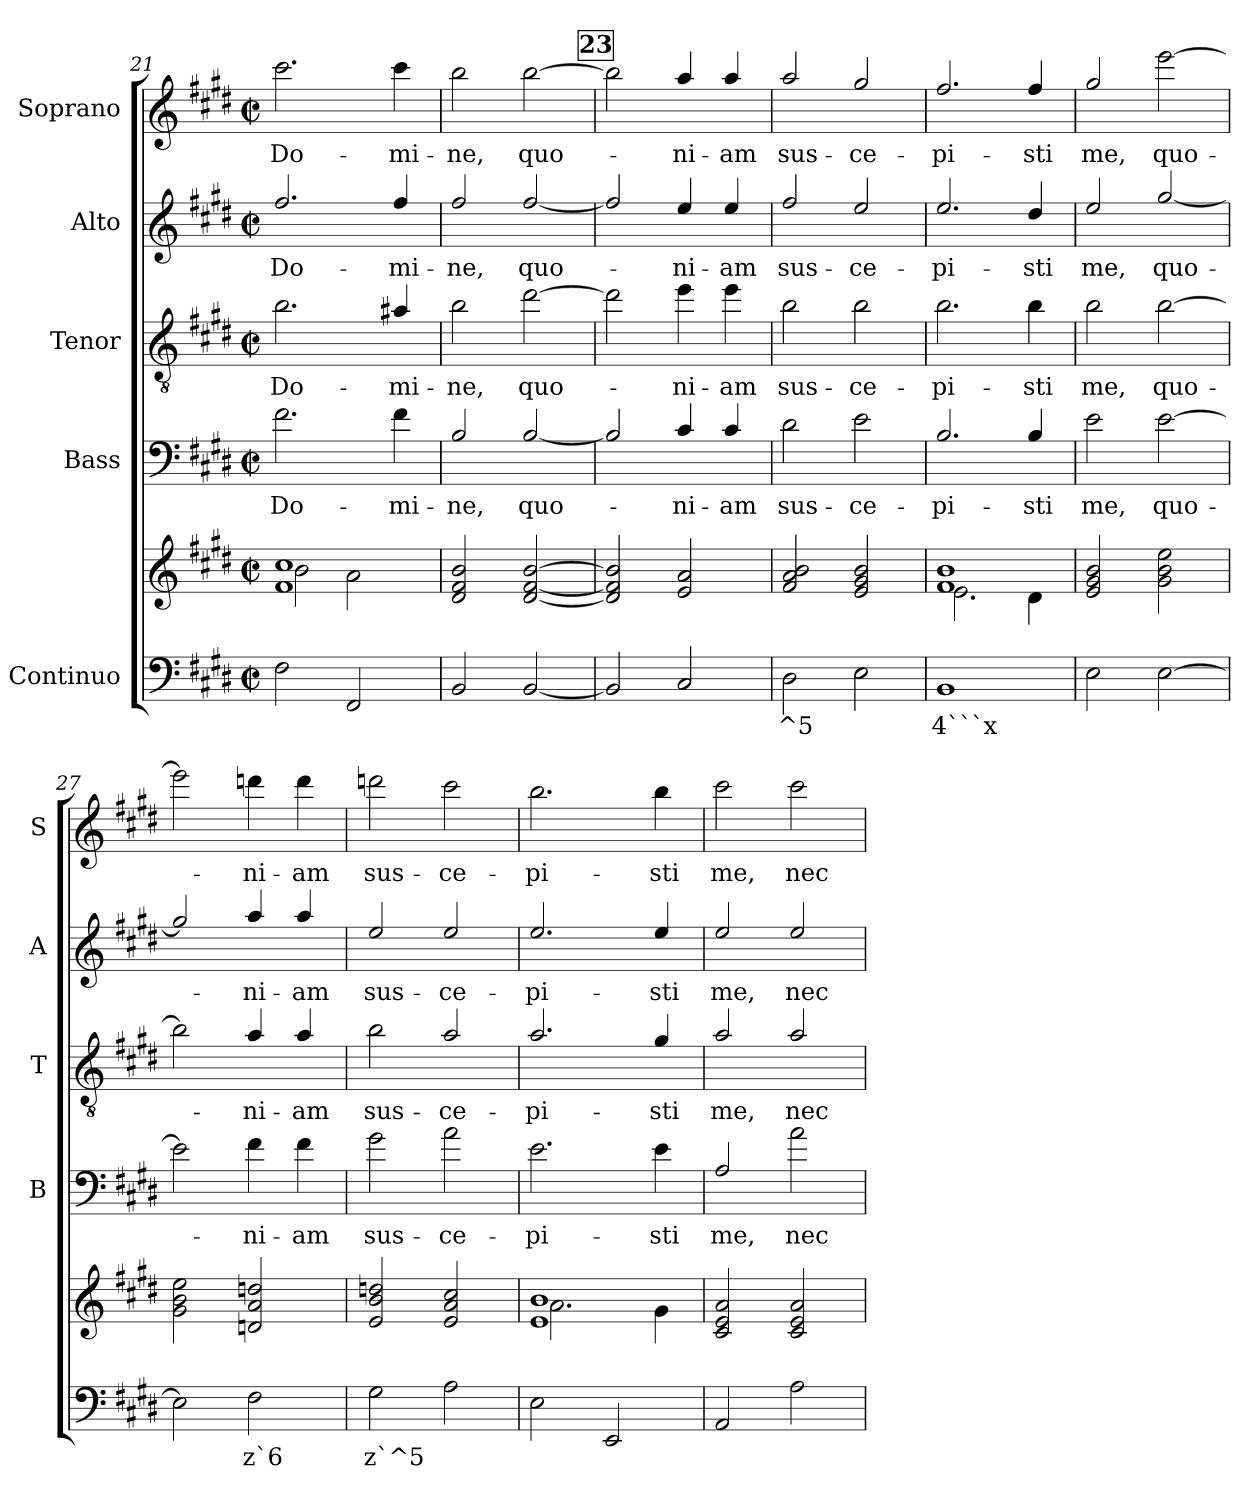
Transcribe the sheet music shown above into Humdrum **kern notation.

**kern	**text	**kern	**kern	**text	**kern	**text	**kern	**text	**kern	**text
*part5	*part5	*part5	*part4	*part4	*part3	*part3	*part2	*part2	*part1	*part1
*staff6	*staff6	*staff5	*staff4	*staff4	*staff3	*staff3	*staff2	*staff2	*staff1	*staff1
*I"Continuo	*	*	*I"Bass	*	*I"Tenor	*	*I"Alto	*	*I"Soprano	*
*	*	*	*I'B	*	*I'T	*	*I'A	*	*I'S	*
*clefF4	*	*clefG2	*clefF4	*	*clefGv2	*	*clefG2	*	*clefG2	*
*	*	*	*ITrd7c12	*	*ITrd7c12	*	*ITrd7c12	*	*ITrd7c12	*
*k[f#c#g#d#]	*	*k[f#c#g#d#]	*k[f#c#g#d#]	*	*k[f#c#g#d#]	*	*k[f#c#g#d#]	*	*k[f#c#g#d#]	*
*E:	*	*E:	*E:	*	*E:	*	*E:	*	*E:	*
*M2/2	*	*M2/2	*M2/2	*	*M2/2	*	*M2/2	*	*M2/2	*
*met(c|)	*	*met(c|)	*met(c|)	*	*met(c|)	*	*met(c|)	*	*met(c|)	*
=21	=21	=21	=21	=21	=21	=21	=21	=21	=21	=21
*	*	*^	*	*	*	*	*	*	*	*
!	!	!	!	!	!LO:LY:b	!	!	!	!	!	!
!	!	!	!	!	!	!	!LO:LY:b	!	!	!	!
!	!	!	!	!	!	!	!	!	!LO:LY:b	!	!
!	!	!	!	!	!	!	!	!	!	!	!LO:LY:b
2F#\	.	1f#! 1cc#!	2b!\	2.F#\	Do-	2.B\	Do-	2.f#/	Do-	2.cc#\	Do-
2FF#/	.	.	2a!\	.	.	.	.	.	.	.	.
!	!	!	!	!	!LO:LY:b	!	!	!	!	!	!
!	!	!	!	!	!	!	!LO:LY:b	!	!	!	!
!	!	!	!	!	!	!	!	!	!LO:LY:b	!	!
!	!	!	!	!	!	!	!	!	!	!	!LO:LY:b
.	.	.	.	4F#\	-mi-	4A#X/	-mi-	4f#/	-mi-	4cc#\	-mi-
*	*	*v	*v	*	*	*	*	*	*	*	*
=22	=22	=22	=22	=22	=22	=22	=22	=22	=22	=22
!	!	!	!	!LO:LY:b	!	!	!	!	!	!
!	!	!	!	!	!	!LO:LY:b	!	!	!	!
!	!	!	!	!	!	!	!	!LO:LY:b	!	!
!	!	!	!	!	!	!	!	!	!	!LO:LY:b
2BB/	.	2d#!/ 2f#!/ 2b!/	2BB/	-ne,	2B\	-ne,	2f#/	-ne,	2b\	-ne,
!	!	!	!	!LO:LY:b	!	!	!	!	!	!
!	!	!	!	!	!	!LO:LY:b	!	!	!	!
!	!	!	!	!	!	!	!	!LO:LY:b	!	!
!	!	!	!	!	!	!	!	!	!	!LO:LY:b
[2BB/	.	[2d#!/ [2f#!/ [2b!/	[2BB/	quo-	[2d#\	quo-	[2f#/	quo-	[2b\	quo-
!!LO:REH:place=s1:a:B:fs=8.3:t=23
=23	=23	=23	=23	=23	=23	=23	=23	=23	=23	=23
2BB/]	.	2d#!/] 2f#!/] 2b!/]	2BB/]	.	2d#\]	.	2f#/]	.	2b\]	.
!	!	!	!	!LO:LY:b	!	!	!	!	!	!
!	!	!	!	!	!	!LO:LY:b	!	!	!	!
!	!	!	!	!	!	!	!	!LO:LY:b	!	!
!	!	!	!	!	!	!	!	!	!	!LO:LY:b
2C#/	.	2e!/ 2a!/	4C#/	-ni-	4e\	-ni-	4e/	-ni-	4a/	-ni-
!	!	!	!	!LO:LY:b	!	!	!	!	!	!
!	!	!	!	!	!	!LO:LY:b	!	!	!	!
!	!	!	!	!	!	!	!	!LO:LY:b	!	!
!	!	!	!	!	!	!	!	!	!	!LO:LY:b
.	.	.	4C#/	-am	4e\	-am	4e/	-am	4a/	-am
=24	=24	=24	=24	=24	=24	=24	=24	=24	=24	=24
!	!LO:LY:b	!	!	!	!	!	!	!	!	!
!	!	!	!	!LO:LY:b	!	!	!	!	!	!
!	!	!	!	!	!	!LO:LY:b	!	!	!	!
!	!	!	!	!	!	!	!	!LO:LY:b	!	!
!	!	!	!	!	!	!	!	!	!	!LO:LY:b
2D#\	^5	2f#!/ 2a!/ 2b!/	2D#\	sus-	2B\	sus-	2f#/	sus-	2a/	sus-
!	!	!	!	!LO:LY:b	!	!	!	!	!	!
!	!	!	!	!	!	!LO:LY:b	!	!	!	!
!	!	!	!	!	!	!	!	!LO:LY:b	!	!
!	!	!	!	!	!	!	!	!	!	!LO:LY:b
2E\	.	2e!/ 2g#!/ 2b!/	2E\	-ce-	2B\	-ce-	2e/	-ce-	2g#/	-ce-
=25	=25	=25	=25	=25	=25	=25	=25	=25	=25	=25
!	!LO:LY:b	!	!	!	!	!	!	!	!	!
*	*	*^	*	*	*	*	*	*	*	*
!	!	!	!	!	!LO:LY:b	!	!	!	!	!	!
!	!	!	!	!	!	!	!LO:LY:b	!	!	!	!
!	!	!	!	!	!	!	!	!	!LO:LY:b	!	!
!	!	!	!	!	!	!	!	!	!	!	!LO:LY:b
1BB	4```x	1f#! 1b!	2.e!\	2.BB/	-pi-	2.B\	-pi-	2.e/	-pi-	2.f#/	-pi-
!	!	!	!	!	!LO:LY:b	!	!	!	!	!	!
!	!	!	!	!	!	!	!LO:LY:b	!	!	!	!
!	!	!	!	!	!	!	!	!	!LO:LY:b	!	!
!	!	!	!	!	!	!	!	!	!	!	!LO:LY:b
.	.	.	4d#!\	4BB/	-sti	4B\	-sti	4d#/	-sti	4f#/	-sti
*	*	*v	*v	*	*	*	*	*	*	*	*
=26	=26	=26	=26	=26	=26	=26	=26	=26	=26	=26
*	*	*^	*	*	*	*	*	*	*	*
!	!	!	!	!	!LO:LY:b	!	!	!	!	!	!
*	*	*v	*v	*	*	*	*	*	*	*	*
*	*	*^	*	*	*	*	*	*	*	*
!	!	!	!	!	!	!	!LO:LY:b	!	!	!	!
*	*	*v	*v	*	*	*	*	*	*	*	*
*	*	*^	*	*	*	*	*	*	*	*
!	!	!	!	!	!	!	!	!	!LO:LY:b	!	!
*	*	*v	*v	*	*	*	*	*	*	*	*
*	*	*^	*	*	*	*	*	*	*	*
!	!	!	!	!	!	!	!	!	!	!	!LO:LY:b
*	*	*v	*v	*	*	*	*	*	*	*	*
2E\	.	2e!/ 2g#!/ 2b!/	2E\	me,	2B\	me,	2e/	me,	2g#/	me,
!	!	!	!	!LO:LY:b	!	!	!	!	!	!
!	!	!	!	!	!	!LO:LY:b	!	!	!	!
!	!	!	!	!	!	!	!	!LO:LY:b	!	!
!	!	!	!	!	!	!	!	!	!	!LO:LY:b
[2E\	.	2g#!\ 2b!\ 2ee!\	[2E\	quo-	[2B\	quo-	[2g#/	quo-	[2ee\	quo-
=27	=27	=27	=27	=27	=27	=27	=27	=27	=27	=27
2E\]	.	2g#!\ 2b!\ 2ee!\	2E\]	.	2B\]	.	2g#/]	.	2ee\]	.
!	!LO:LY:b	!	!	!	!	!	!	!	!	!
!	!	!	!	!LO:LY:b	!	!	!	!	!	!
!	!	!	!	!	!	!LO:LY:b	!	!	!	!
!	!	!	!	!	!	!	!	!LO:LY:b	!	!
!	!	!	!	!	!	!	!	!	!	!LO:LY:b
2F#\	z`6	2dn!/ 2a!/ 2ddn!/	4F#\	-ni-	4A/	-ni-	4a/	-ni-	4ddn\	-ni-
!	!	!	!	!LO:LY:b	!	!	!	!	!	!
!	!	!	!	!	!	!LO:LY:b	!	!	!	!
!	!	!	!	!	!	!	!	!LO:LY:b	!	!
!	!	!	!	!	!	!	!	!	!	!LO:LY:b
.	.	.	4F#\	-am	4A/	-am	4a/	-am	4dd\	-am
=28	=28	=28	=28	=28	=28	=28	=28	=28	=28	=28
!	!LO:LY:b	!	!	!	!	!	!	!	!	!
!	!	!	!	!LO:LY:b	!	!	!	!	!	!
!	!	!	!	!	!	!LO:LY:b	!	!	!	!
!	!	!	!	!	!	!	!	!LO:LY:b	!	!
!	!	!	!	!	!	!	!	!	!	!LO:LY:b
2G#\	z`^5	2e!/ 2b!/ 2ddn!/	2G#\	sus-	2B\	sus-	2e/	sus-	2ddn\	sus-
!	!	!	!	!LO:LY:b	!	!	!	!	!	!
!	!	!	!	!	!	!LO:LY:b	!	!	!	!
!	!	!	!	!	!	!	!	!LO:LY:b	!	!
!	!	!	!	!	!	!	!	!	!	!LO:LY:b
2A\	.	2e!/ 2a!/ 2cc#!/	2A\	-ce-	2A/	-ce-	2e/	-ce-	2cc#\	-ce-
!!LO:LB:g=z
=29	=29	=29	=29	=29	=29	=29	=29	=29	=29	=29
*	*	*^	*	*	*	*	*	*	*	*
!	!	!	!	!	!LO:LY:b	!	!	!	!	!	!
!	!	!	!	!	!	!	!LO:LY:b	!	!	!	!
!	!	!	!	!	!	!	!	!	!LO:LY:b	!	!
!	!	!	!	!	!	!	!	!	!	!	!LO:LY:b
2E\	.	1e! 1b!	2.a!\	2.E\	-pi-	2.A/	-pi-	2.e/	-pi-	2.b\	-pi-
2EE/	.	.	.	.	.	.	.	.	.	.	.
!	!	!	!	!	!LO:LY:b	!	!	!	!	!	!
!	!	!	!	!	!	!	!LO:LY:b	!	!	!	!
!	!	!	!	!	!	!	!	!	!LO:LY:b	!	!
!	!	!	!	!	!	!	!	!	!	!	!LO:LY:b
.	.	.	4g#!\	4E\	-sti	4G#/	-sti	4e/	-sti	4b\	-sti
*	*	*v	*v	*	*	*	*	*	*	*	*
=30	=30	=30	=30	=30	=30	=30	=30	=30	=30	=30
*	*	*^	*	*	*	*	*	*	*	*
!	!	!	!	!	!LO:LY:b	!	!	!	!	!	!
*	*	*v	*v	*	*	*	*	*	*	*	*
*	*	*^	*	*	*	*	*	*	*	*
!	!	!	!	!	!	!	!LO:LY:b	!	!	!	!
*	*	*v	*v	*	*	*	*	*	*	*	*
*	*	*^	*	*	*	*	*	*	*	*
!	!	!	!	!	!	!	!	!	!LO:LY:b	!	!
*	*	*v	*v	*	*	*	*	*	*	*	*
*	*	*^	*	*	*	*	*	*	*	*
!	!	!	!	!	!	!	!	!	!	!	!LO:LY:b
*	*	*v	*v	*	*	*	*	*	*	*	*
2AA/	.	2c#!/ 2e!/ 2a!/	2AA/	me,	2A/	me,	2e/	me,	2cc#\	me,
!	!	!	!	!LO:LY:b	!	!	!	!	!	!
!	!	!	!	!	!	!LO:LY:b	!	!	!	!
!	!	!	!	!	!	!	!	!LO:LY:b	!	!
!	!	!	!	!	!	!	!	!	!	!LO:LY:b
2A\	.	2c#!/ 2e!/ 2a!/	2A\	nec	2A/	nec	2e/	nec	2cc#\	nec
=	=	=	=	=	=	=	=	=	=	=
*-	*-	*-	*-	*-	*-	*-	*-	*-	*-	*-
